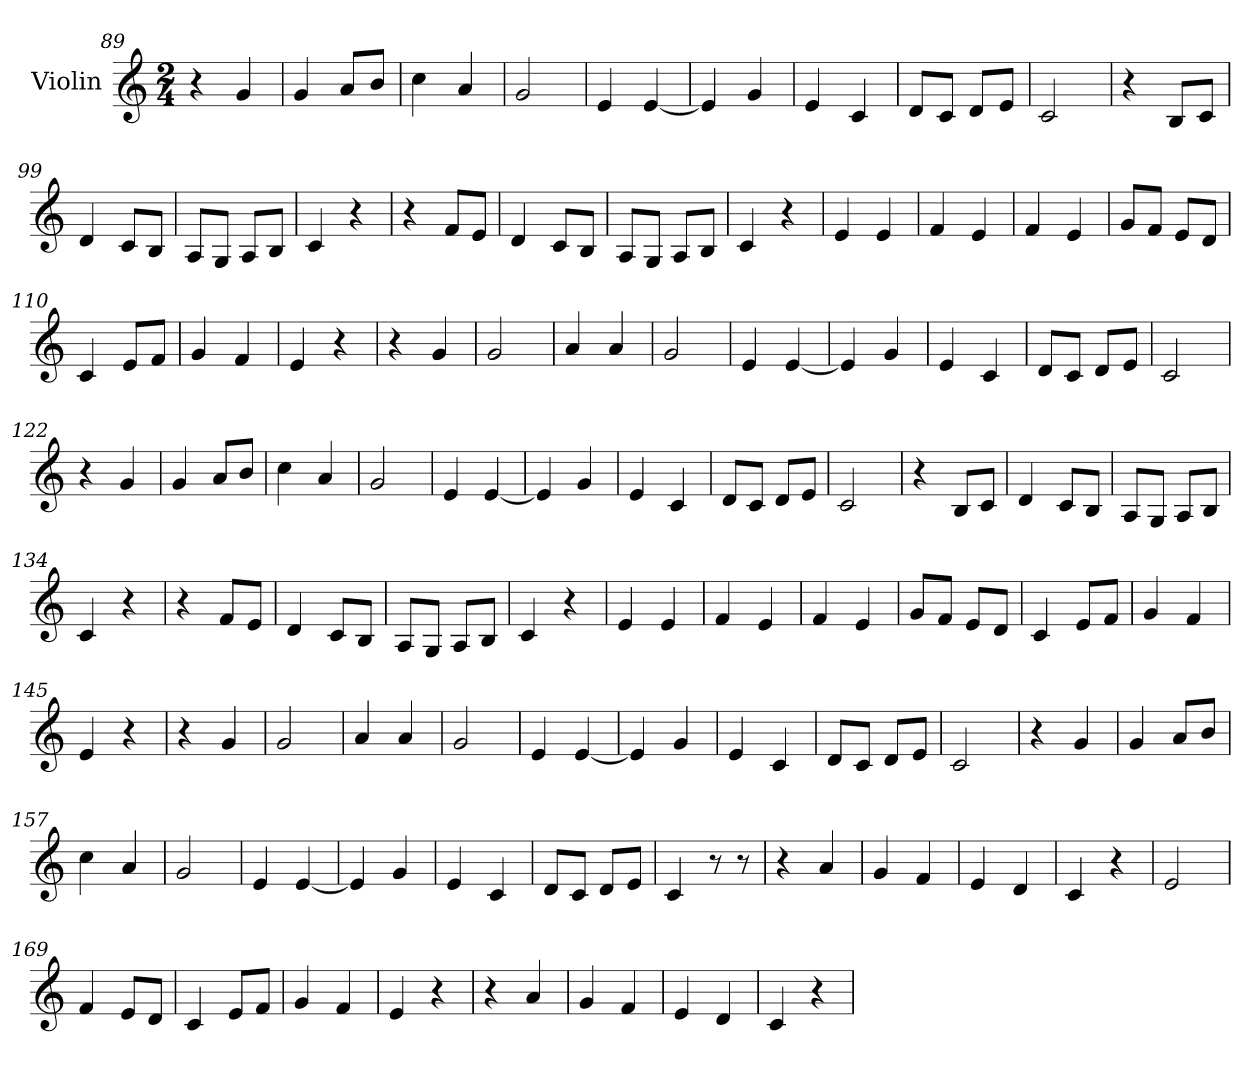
**kern
*part1
*staff1
*I"Violin
!!LO:LB:g=z
*clefG2
*k[]
*M2/4
=89
4r
4g/
=90
4g/
8a/L
8b/J
=91
4cc\
4a/
=92
2g/
=93
4e/
[4e/
=94
4e/]
4g/
=95
4e/
4c/
=96
8d/L
8c/J
8d/L
8e/J
=97
2c/
=98
4r
8B/L
8c/J
!!LO:LB:g=z
=99
4d/
8c/L
8B/J
=100
8A/L
8G/J
8A/L
8B/J
=101
4c/
4r
=102
4r
8f/L
8e/J
=103
4d/
8c/L
8B/J
=104
8A/L
8G/J
8A/L
8B/J
=105
4c/
4r
=106
4e/
4e/
=107
4f/
4e/
=108
4f/
4e/
!!LO:LB:g=z
=109
8g/L
8f/J
8e/L
8d/J
=110
4c/
8e/L
8f/J
=111
4g/
4f/
=112
4e/
4r
=113
4r
4g/
=114
2g/
=115
4a/
4a/
=116
2g/
=117
4e/
[4e/
=118
4e/]
4g/
=119
4e/
4c/
!!LO:LB:g=z
=120
8d/L
8c/J
8d/L
8e/J
=121
2c/
=122
4r
4g/
=123
4g/
8a/L
8b/J
=124
4cc\
4a/
=125
2g/
=126
4e/
[4e/
=127
4e/]
4g/
=128
4e/
4c/
=129
8d/L
8c/J
8d/L
8e/J
=130
2c/
!!LO:LB:g=z
=131
4r
8B/L
8c/J
=132
4d/
8c/L
8B/J
=133
8A/L
8G/J
8A/L
8B/J
=134
4c/
4r
=135
4r
8f/L
8e/J
=136
4d/
8c/L
8B/J
=137
8A/L
8G/J
8A/L
8B/J
=138
4c/
4r
=139
4e/
4e/
!!LO:LB:g=z
=140
4f/
4e/
=141
4f/
4e/
=142
8g/L
8f/J
8e/L
8d/J
=143
4c/
8e/L
8f/J
=144
4g/
4f/
=145
4e/
4r
=146
4r
4g/
=147
2g/
=148
4a/
4a/
=149
2g/
=150
4e/
[4e/
!!LO:LB:g=z
=151
4e/]
4g/
=152
4e/
4c/
=153
8d/L
8c/J
8d/L
8e/J
=154
2c/
=155
4r
4g/
=156
4g/
8a/L
8b/J
=157
4cc\
4a/
=158
2g/
=159
4e/
[4e/
=160
4e/]
4g/
=161
4e/
4c/
!!LO:PB:g=z
=162
8d/L
8c/J
8d/L
8e/J
=163
4c/
8r
8r
=164
4r
4a/
=165
4g/
4f/
=166
4e/
4d/
=167
4c/
4r
=168
2e/
=169
4f/
8e/L
8d/J
=170
4c/
8e/L
8f/J
=171
4g/
4f/
!!LO:LB:g=z
=172
4e/
4r
=173
4r
4a/
=174
4g/
4f/
=175
4e/
4d/
=176
4c/
4r
=
*-
